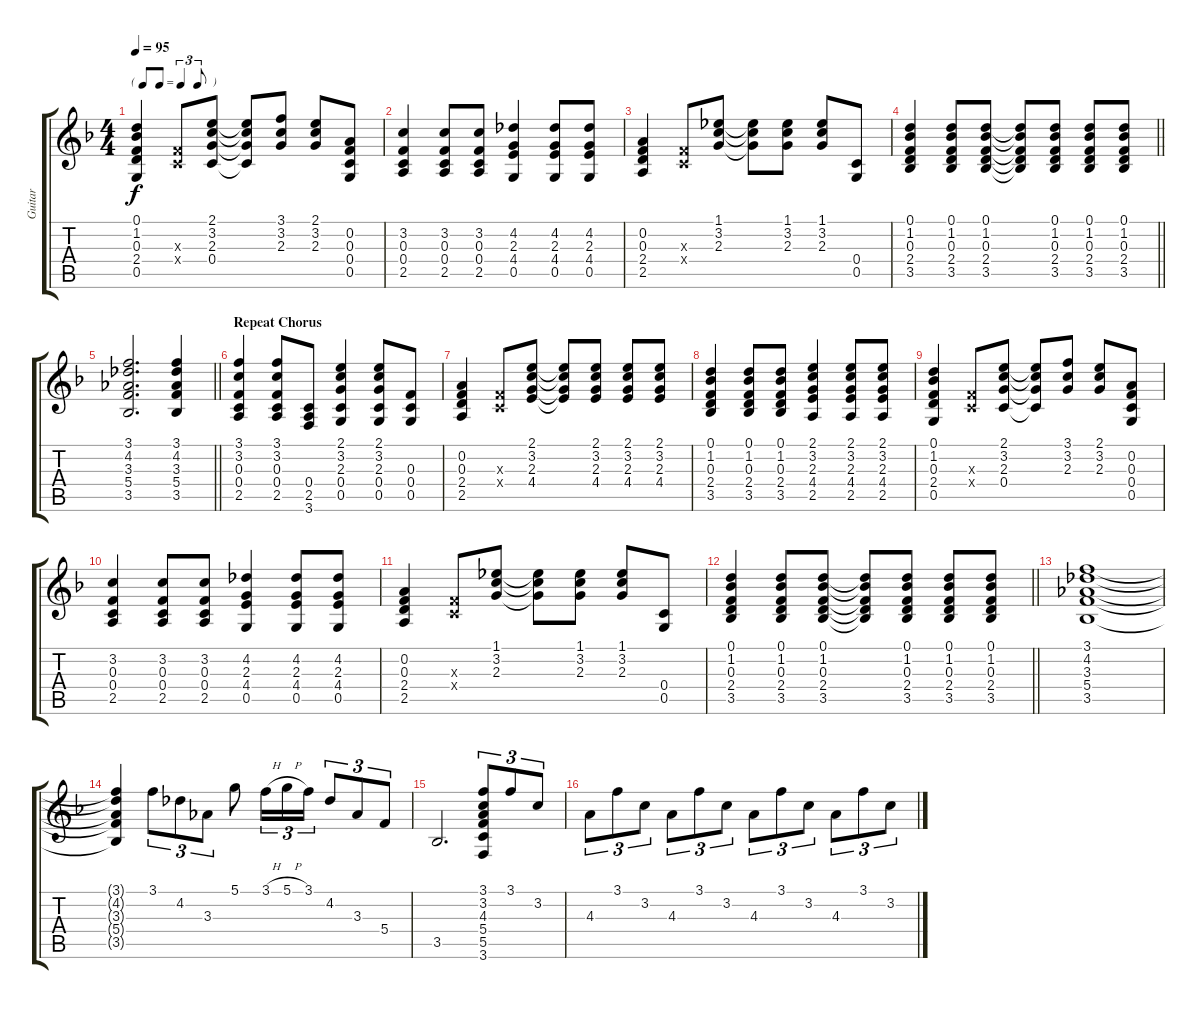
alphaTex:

\track ("Guitar" "Guitar") {instrument acousticguitarsteel}
\staff {score tabs}
\tuning (D4 A3 F3 C3 G2 D2) {hide}
\ts (4 4)
\tf triplet8th
\tempo 95
\clef g2
\ks f
(0.1 1.2 0.3 2.4 0.5).4{dy f} (0.3{x} 0.4{x}).8 (2.1 3.2 2.3 0.4).8 (2.1{t} 3.2{t} 2.3{t} 0.4{t}).8 (3.1 3.2 2.3).8 (2.1 3.2 2.3).8 (0.2 0.3 0.4 0.5).8 |
(3.2 0.3 0.4 2.5).4 (3.2 0.3 0.4 2.5).8 (3.2 0.3 0.4 2.5).8 (4.2 2.3 4.4 0.5).4 (4.2 2.3 4.4 0.5).8 (4.2 2.3 4.4 0.5).8 |
(0.2 0.3 2.4 2.5).4 (0.3{x} 0.4{x}).8 (1.1 3.2 2.3).8 (1.1{t} 3.2{t} 2.3{t}).8 (1.1 3.2 2.3).8 (1.1 3.2 2.3).8 (0.4 0.5).8 |
\barLineRight lightlight
(0.1 1.2 0.3 2.4 3.5).4 (0.1 1.2 0.3 2.4 3.5).8 (0.1 1.2 0.3 2.4 3.5).8 (0.1{t} 1.2{t} 0.3{t} 2.4{t} 3.5{t}).8 (0.1 1.2 0.3 2.4 3.5).8 (0.1 1.2 0.3 2.4 3.5).8 (0.1 1.2 0.3 2.4 3.5).8 |
\barLineRight lightlight
(3.1 4.2 3.3 5.4 3.5).2{d} (3.1 4.2 3.3 5.4 3.5).4 |
\section ("" "Repeat Chorus")
(3.1 3.2 0.3 0.4 2.5).4 (3.1 3.2 0.3 0.4 2.5).8 (0.4 2.5 3.6).8 (2.1 3.2 2.3 0.4 0.5).4 (2.1 3.2 2.3 0.4 0.5).8 (0.3 0.4 0.5).8 |
(0.2 0.3 2.4 2.5).4 (0.3{x} 0.4{x}).8 (2.1 3.2 2.3 4.4).8 (2.1{t} 3.2{t} 2.3{t} 4.4{t}).8 (2.1 3.2 2.3 4.4).8 (2.1 3.2 2.3 4.4).8 (2.1 3.2 2.3 4.4).8 |
(0.1 1.2 0.3 2.4 3.5).4 (0.1 1.2 0.3 2.4 3.5).8 (0.1 1.2 0.3 2.4 3.5).8 (2.1 3.2 2.3 4.4 2.5).4 (2.1 3.2 2.3 4.4 2.5).8 (2.1 3.2 2.3 4.4 2.5).8 |
(0.1 1.2 0.3 2.4 0.5).4 (0.3{x} 0.4{x}).8 (2.1 3.2 2.3 0.4).8 (2.1{t} 3.2{t} 2.3{t} 0.4{t}).8 (3.1 3.2 2.3).8 (2.1 3.2 2.3).8 (0.2 0.3 0.4 0.5).8 |
(3.2 0.3 0.4 2.5).4 (3.2 0.3 0.4 2.5).8 (3.2 0.3 0.4 2.5).8 (4.2 2.3 4.4 0.5).4 (4.2 2.3 4.4 0.5).8 (4.2 2.3 4.4 0.5).8 |
(0.2 0.3 2.4 2.5).4 (0.3{x} 0.4{x}).8 (1.1 3.2 2.3).8 (1.1{t} 3.2{t} 2.3{t}).8 (1.1 3.2 2.3).8 (1.1 3.2 2.3).8 (0.4 0.5).8 |
\barLineRight lightlight
(0.1 1.2 0.3 2.4 3.5).4 (0.1 1.2 0.3 2.4 3.5).8 (0.1 1.2 0.3 2.4 3.5).8 (0.1{t} 1.2{t} 0.3{t} 2.4{t} 3.5{t}).8 (0.1 1.2 0.3 2.4 3.5).8 (0.1 1.2 0.3 2.4 3.5).8 (0.1 1.2 0.3 2.4 3.5).8 |
(3.1 4.2 3.3 5.4 3.5).1 |
(3.1{t} 4.2{t} 3.3{t} 5.4{t} 3.5{t}).4 3.1.8{tu (3 2)} 4.2.8{tu (3 2)} 3.3.8{tu (3 2)} 5.1.8 3.1{h}.16{tu (3 2)} 5.1{h}.16{tu (3 2)} 3.1.16{tu (3 2)} 4.2.8{tu (3 2)} 3.3.8{tu (3 2)} 5.4.8{tu (3 2)} |
3.5.2{d} (3.1 3.2 4.3 5.4 5.5 3.6).8{tu (3 2)} 3.1.8{tu (3 2)} 3.2.8{tu (3 2)} |
4.3.8{tu (3 2)} 3.1.8{tu (3 2)} 3.2.8{tu (3 2)} 4.3.8{tu (3 2)} 3.1.8{tu (3 2)} 3.2.8{tu (3 2)} 4.3.8{tu (3 2)} 3.1.8{tu (3 2)} 3.2.8{tu (3 2)} 4.3.8{tu (3 2)} 3.1.8{tu (3 2)} 3.2.8{tu (3 2)}
